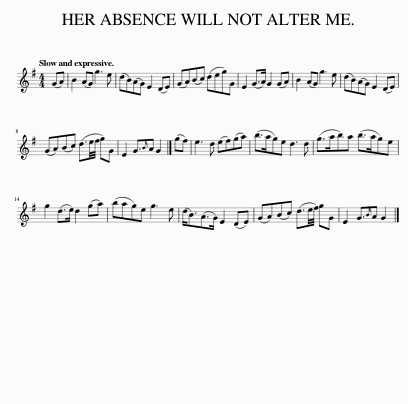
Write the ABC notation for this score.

X:1
L:1/8
Q:1/4=120
M:4/4
I:linebreak $
K:G
V:1 treble
V:1
 (GA) | B2 (AG) g3 e | (dB)(AG) E2 (DE) | (GA)(Bc) (deg)G | E2 (G>A) G2 (GA) | %5
 B2 (AG) g3 e | (dB)(AG) E2 (DE) |$ (GA)(Bc) (d3/2e/4f/4 g)G | E2 G3/2{B}A G2 |] (gf) | %10
 e3 d (ef)(ga) | (b>ag)e d3 d | (g>ab)a (b>ag)e |$ g2 (d>e) d2 (ga) | (bag)e g3 e | %15
 (d<B)(A>G) E2 (DE) | (GA)(Bc) (d3/2e/4f/4) gG | E2 G3/2{B}A G2 |] %18
